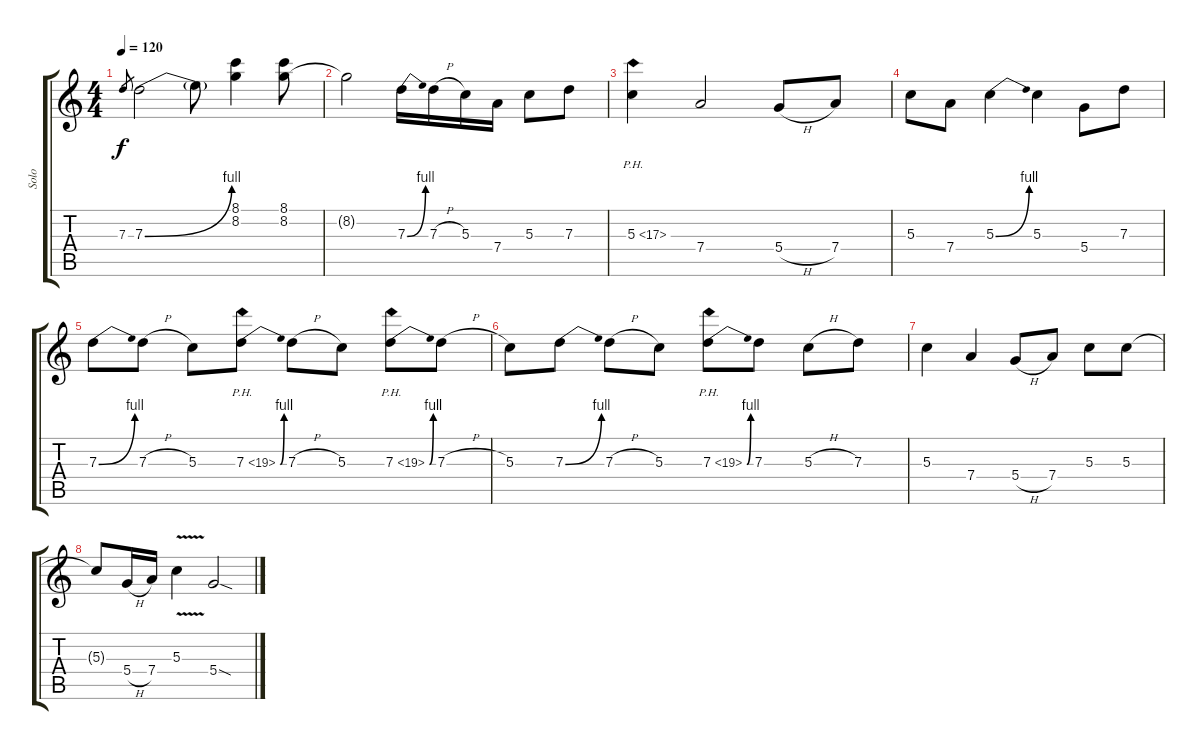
\track ("Solo" "Solo") {instrument distortionguitar}
\staff {score tabs}
\tuning (E4 B3 G3 D3 A2 E2) {hide}
\ts (4 4)
\tempo 120
\clef g2
\ks c
7.3.8{gr dy f} 7.3{be (bend 0 0 60 4)}.2 7.3{t}.8 (8.1 8.2).4 (8.1 8.2).8 |
8.2{t}.2 7.3{be (bend 0 0 60 4)}.16 7.3{h}.16 5.3.16 7.4.16 5.3.8 7.3.8 |
5.3{ph 12}.4 7.4.2 5.4{h}.8 7.4.8 |
5.3.8 7.4.8 5.3{be (bend 0 0 60 4)}.4 5.3.4 5.4.8 7.3.8 |
7.3{be (bend 0 0 60 4)}.8 7.3{h}.8 5.3.8 7.3{be (bend 0 0 60 4) ph 12}.8 7.3{h}.8 5.3.8 7.3{be (bend 0 0 60 4) ph 12}.8 7.3{h}.8 |
5.3.8 7.3{be (bend 0 0 60 4)}.8 7.3{h}.8 5.3.8 7.3{be (bend 0 0 60 4) ph 12}.8 7.3.8 5.3{h}.8 7.3.8 |
5.3.4 7.4.4 5.4{h}.8 7.4.8 5.3.8 5.3.8 |
5.3{t}.8 5.4{h}.16 7.4.16 5.3{v}.4 5.4{sod}.2
